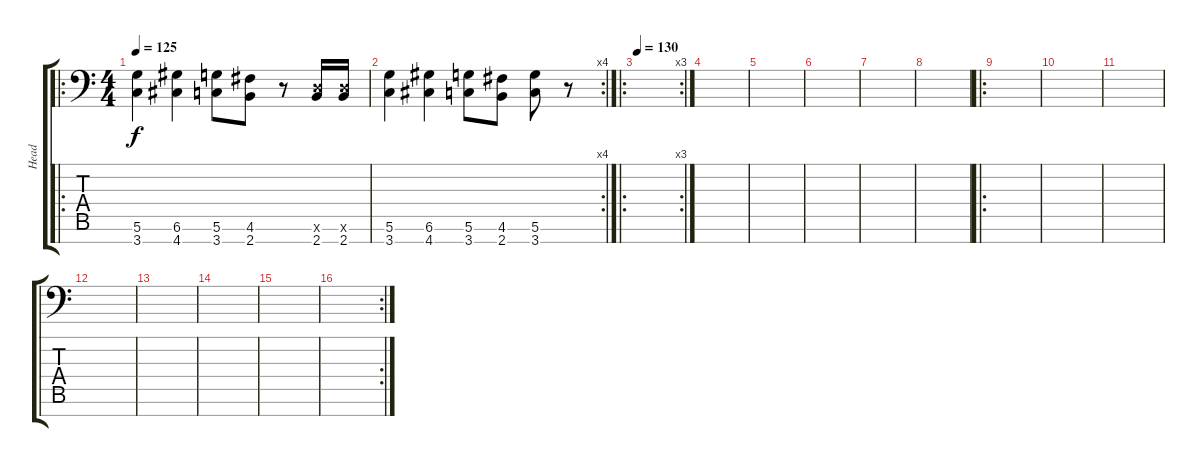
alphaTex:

\track ("Head" "Head") {instrument overdrivenguitar}
\staff {score tabs}
\tuning (D4 A3 F3 C3 G2 D2 A1) {hide}
\ro
\ts (4 4)
\tempo 125
\clef f4
\ks c
(5.6 3.7).4{dy f instrument overdrivenguitar} (6.6 4.7).4 (5.6 3.7).8 (4.6 2.7).8 r.8 (0.6{x} 2.7).16 (0.6{x} 2.7).16 |
\rc 4
(5.6 3.7).4 (6.6 4.7).4 (5.6 3.7).8 (4.6 2.7).8 (5.6 3.7).8 r.8 |
\ro
\rc 3
\tempo 130
|
|
|
|
|
|
\ro
|
|
|
|
|
|
|
\rc 2
